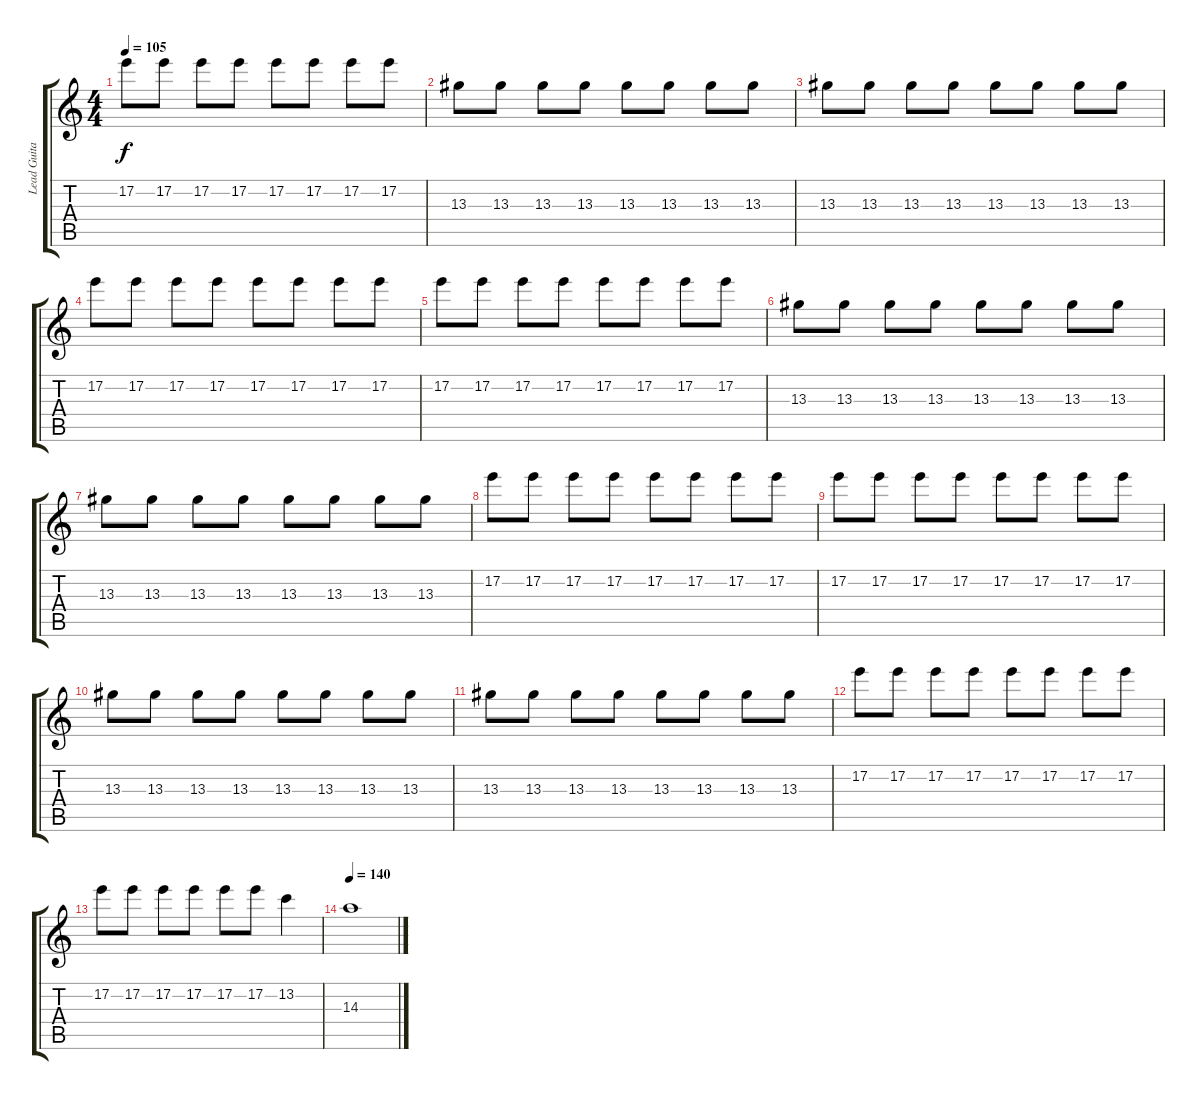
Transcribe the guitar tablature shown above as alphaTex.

\track ("Lead Guitar" "Lead Guita") {instrument electricguitarjazz}
\staff {score tabs}
\tuning (E4 B3 G3 D3 A2 E2) {hide}
\ts (4 4)
\tempo 105
\clef g2
\ks c
17.2.8{dy f} 17.2.8 17.2.8 17.2.8 17.2.8 17.2.8 17.2.8 17.2.8 |
13.3.8 13.3.8 13.3.8 13.3.8 13.3.8 13.3.8 13.3.8 13.3.8 |
13.3.8 13.3.8 13.3.8 13.3.8 13.3.8 13.3.8 13.3.8 13.3.8 |
17.2.8 17.2.8 17.2.8 17.2.8 17.2.8 17.2.8 17.2.8 17.2.8 |
17.2.8 17.2.8 17.2.8 17.2.8 17.2.8 17.2.8 17.2.8 17.2.8 |
13.3.8 13.3.8 13.3.8 13.3.8 13.3.8 13.3.8 13.3.8 13.3.8 |
13.3.8 13.3.8 13.3.8 13.3.8 13.3.8 13.3.8 13.3.8 13.3.8 |
17.2.8 17.2.8 17.2.8 17.2.8 17.2.8 17.2.8 17.2.8 17.2.8 |
17.2.8 17.2.8 17.2.8 17.2.8 17.2.8 17.2.8 17.2.8 17.2.8 |
13.3.8 13.3.8 13.3.8 13.3.8 13.3.8 13.3.8 13.3.8 13.3.8 |
13.3.8 13.3.8 13.3.8 13.3.8 13.3.8 13.3.8 13.3.8 13.3.8 |
17.2.8 17.2.8 17.2.8 17.2.8 17.2.8 17.2.8 17.2.8 17.2.8 |
17.2.8 17.2.8 17.2.8 17.2.8 17.2.8 17.2.8 13.2.4 |
\tempo 140
14.3.1
